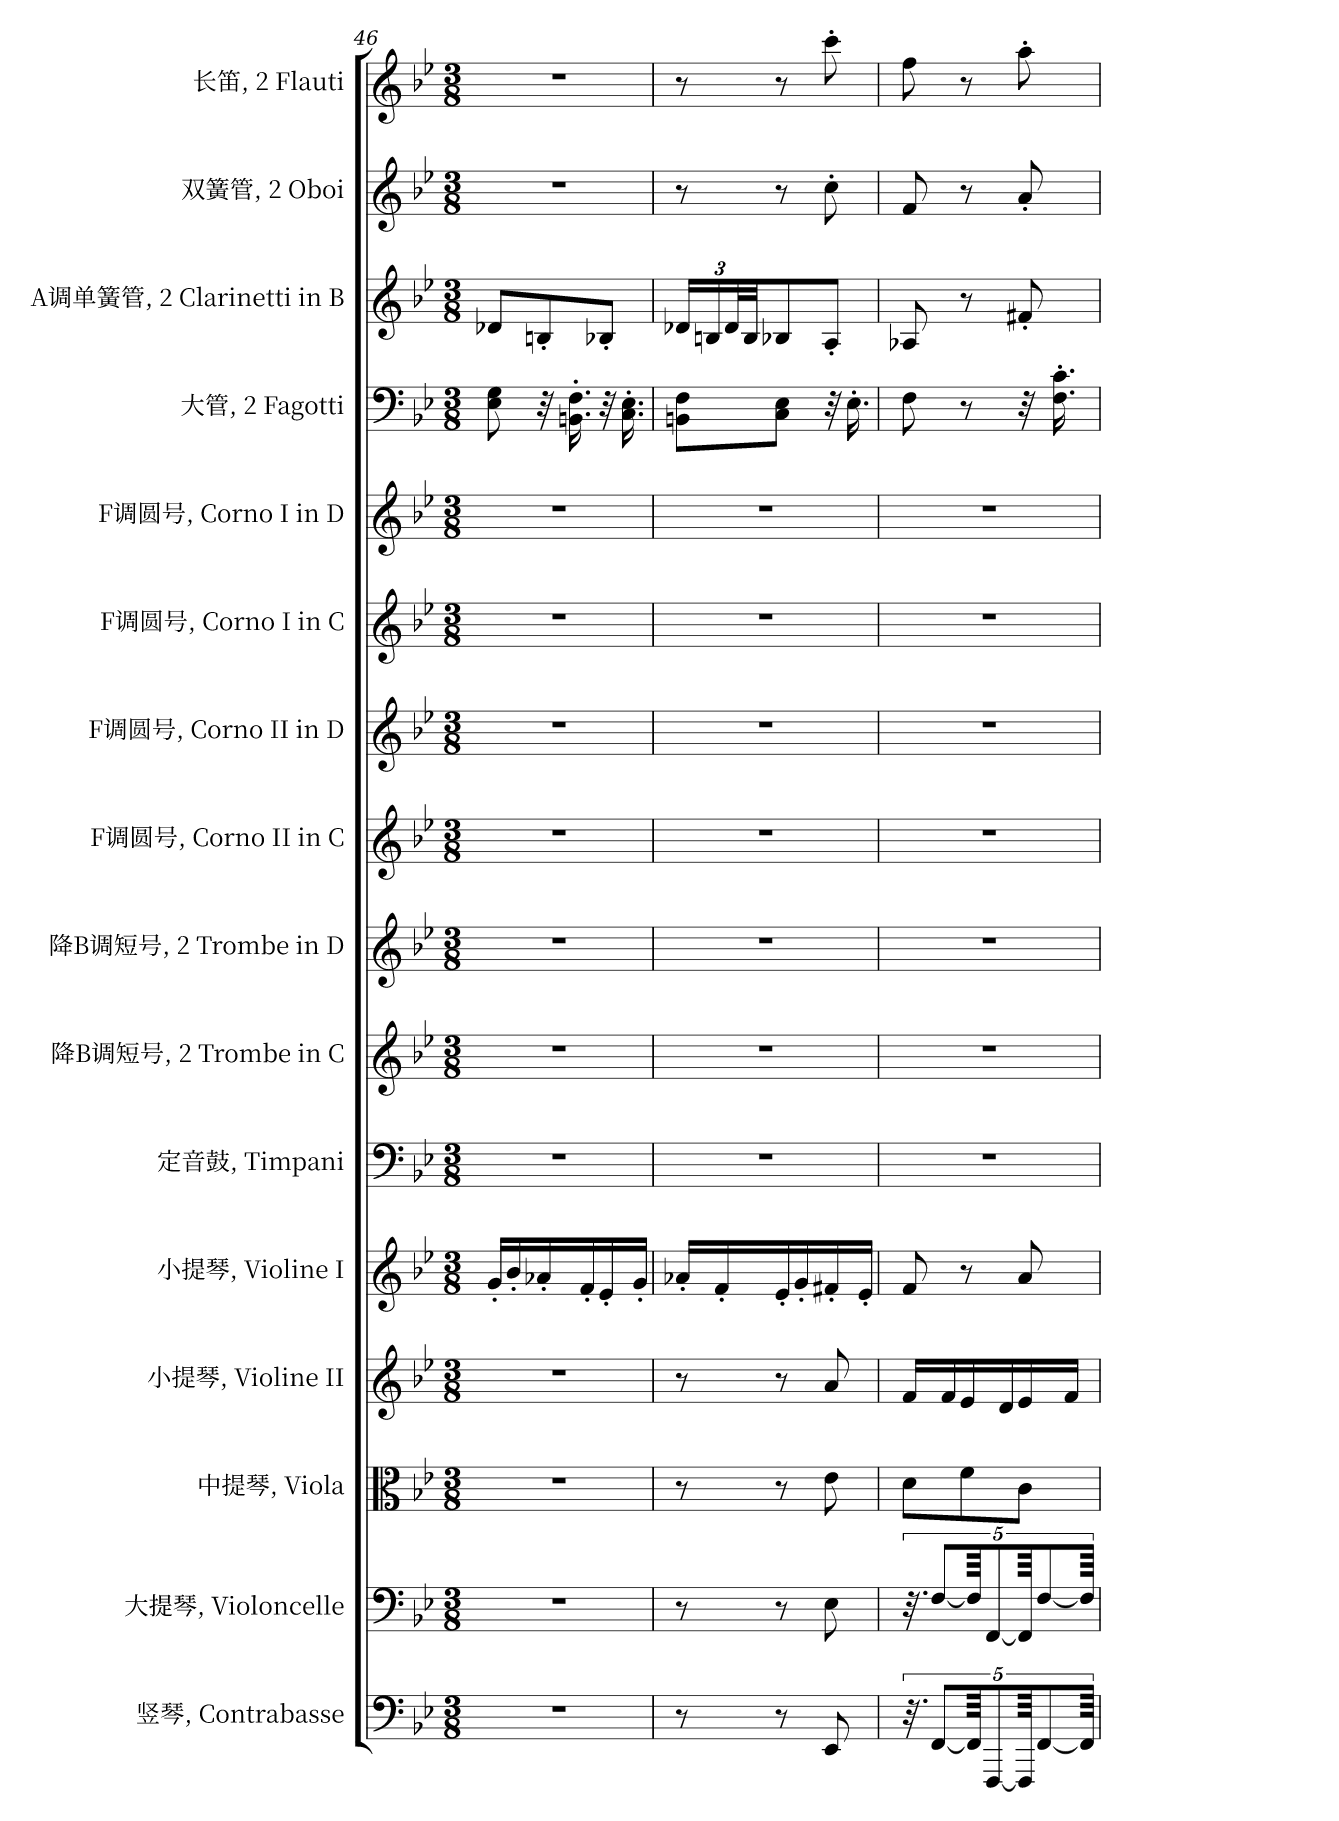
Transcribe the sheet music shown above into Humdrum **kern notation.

**kern	**kern	**kern	**kern	**kern	**kern	**kern	**kern	**kern	**kern	**kern	**kern	**kern	**kern	**kern	**kern
*part16	*part15	*part14	*part13	*part12	*part11	*part10	*part9	*part8	*part7	*part6	*part5	*part4	*part3	*part2	*part1
*staff16	*staff15	*staff14	*staff13	*staff12	*staff11	*staff10	*staff9	*staff8	*staff7	*staff6	*staff5	*staff4	*staff3	*staff2	*staff1
*I"竖琴, Contrabasse	*I"大提琴, Violoncelle	*I"中提琴, Viola	*I"小提琴, Violine II	*I"小提琴, Violine I	*I"定音鼓, Timpani	*I"降B调短号, 2 Trombe in C	*I"降B调短号, 2 Trombe in D	*I"F调圆号, Corno II in C	*I"F调圆号, Corno II in D	*I"F调圆号, Corno I in C	*I"F调圆号, Corno I in D	*I"大管, 2 Fagotti	*I"A调单簧管, 2 Clarinetti in B	*I"双簧管, 2 Oboi	*I"长笛, 2 Flauti
*	*I'Vc.	*I'Vla.	*I'Vln.	*I'Vln.	*I'Timp.	*	*	*	*	*	*	*	*I'A Cl.	*I'Ob.	*I'Fl.
*clefF4	*clefF4	*clefC3	*clefG2	*clefG2	*clefF4	*clefG2	*clefG2	*clefG2	*clefG2	*clefG2	*clefG2	*clefF4	*clefG2	*clefG2	*clefG2
*	*	*	*	*	*	*ITrd1c2	*ITrd1c2	*ITrd4c7	*ITrd4c7	*ITrd4c7	*ITrd4c7	*	*ITrd2c3	*	*
*k[b-e-]	*k[b-e-]	*k[b-e-]	*k[b-e-]	*k[b-e-]	*k[b-e-]	*k[b-e-a-d-]	*k[b-e-a-d-]	*k[b-e-a-]	*k[b-e-a-]	*k[b-e-a-]	*k[b-e-a-]	*k[b-e-]	*k[f#]	*k[b-e-]	*k[b-e-]
*M3/8	*M3/8	*M3/8	*M3/8	*M3/8	*M3/8	*M3/8	*M3/8	*M3/8	*M3/8	*M3/8	*M3/8	*M3/8	*M3/8	*M3/8	*M3/8
*MM117	*MM117	*MM117	*MM117	*MM117	*MM117	*MM117	*MM117	*MM117	*MM117	*MM117	*MM117	*MM117	*MM117	*MM117	*MM117
=46	=46	=46	=46	=46	=46	=46	=46	=46	=46	=46	=46	=46	=46	=46	=46
4.r	4.r	4.r	4.r	16g'/LL	4.r	4.r	4.r	4.r	4.r	4.r	4.r	8E-\ 8G\	8B-X/L	4.r	4.r
.	.	.	.	16b-'/	.	.	.	.	.	.	.	.	.	.	.
.	.	.	.	16a-X'/	.	.	.	.	.	.	.	32r	8G#X'/	.	.
.	.	.	.	.	.	.	.	.	.	.	.	16.BBn\' 16.F\'	.	.	.
.	.	.	.	16f'/	.	.	.	.	.	.	.	.	.	.	.
.	.	.	.	16e-'/	.	.	.	.	.	.	.	32r	8Gn'/J	.	.
.	.	.	.	.	.	.	.	.	.	.	.	16.C\' 16.E-\'	.	.	.
.	.	.	.	16g'/JJ	.	.	.	.	.	.	.	.	.	.	.
=47	=47	=47	=47	=47	=47	=47	=47	=47	=47	=47	=47	=47	=47	=47	=47
*	*	*	*	*	*	*	*	*	*	*	*	*	*Xbrackettup	*	*
*	*	*	*	*	*	*	*	*	*	*	*	*	*	*	*MM117
8r	8r	8r	8r	16a-X'/LL	4.r	4.r	4.r	4.r	4.r	4.r	4.r	8BBn\ 8F\L	24B-X/LL	8r	8r
.	.	.	.	.	.	.	.	.	.	.	.	.	24G#X/	.	.
.	.	.	.	16f'/	.	.	.	.	.	.	.	.	.	.	.
.	.	.	.	.	.	.	.	.	.	.	.	.	48B-/L	.	.
.	.	.	.	.	.	.	.	.	.	.	.	.	48G#/JJ	.	.
*	*	*	*	*	*	*	*	*	*	*	*	*	*	*	*MM130
8r	8r	8r	8r	16e-'/	.	.	.	.	.	.	.	8C\ 8E-\J	8Gn/	8r	8r
.	.	.	.	16g'/	.	.	.	.	.	.	.	.	.	.	.
*	*	*	*	*	*	*	*	*	*	*	*	*	*	*	*MM124
8EE-/	8E-\	8e-\	8a/	16f#X'/	.	.	.	.	.	.	.	32r	8F#'/J	8cc'\	8ccc'\
.	.	.	.	.	.	.	.	.	.	.	.	16.E-'\	.	.	.
.	.	.	.	16e-'/JJ	.	.	.	.	.	.	.	.	.	.	.
=48	=48	=48	=48	=48	=48	=48	=48	=48	=48	=48	=48	=48	=48	=48	=48
*	*	*	*	*	*	*	*	*	*	*	*	*	*	*	*MM117
40.r	40.r	8d\L	16f/LL	8f/	4.r	4.r	4.r	4.r	4.r	4.r	4.r	8F\	8Fn/	8f/	8ff\
[10FF/L	[10F/L	.	.	.	.	.	.	.	.	.	.	.	.	.	.
.	.	.	16f/	.	.	.	.	.	.	.	.	.	.	.	.
*	*	*	*	*	*	*	*	*	*	*	*	*	*	*	*MM130
.	.	8f\	16e-/	8r	.	.	.	.	.	.	.	8r	8r	8r	8r
80FF/KKK]	80F/KKK]	.	.	.	.	.	.	.	.	.	.	.	.	.	.
[10FFF/	[10FF/	.	.	.	.	.	.	.	.	.	.	.	.	.	.
.	.	.	16d/	.	.	.	.	.	.	.	.	.	.	.	.
*	*	*	*	*	*	*	*	*	*	*	*	*	*	*	*MM124
80FFF/KKK]	80FF/KKK]	8c\J	16e-/	8a/	.	.	.	.	.	.	.	32r	8d#X'/	8a'/	8aa'\
[10FF/	[10F/	.	.	.	.	.	.	.	.	.	.	.	.	.	.
.	.	.	.	.	.	.	.	.	.	.	.	16.F\' 16.c\'	.	.	.
.	.	.	16f/JJ	.	.	.	.	.	.	.	.	.	.	.	.
80FF/Jkkk]	80F/Jkkk]	.	.	.	.	.	.	.	.	.	.	.	.	.	.
=	=	=	=	=	=	=	=	=	=	=	=	=	=	=	=
*-	*-	*-	*-	*-	*-	*-	*-	*-	*-	*-	*-	*-	*-	*-	*-
